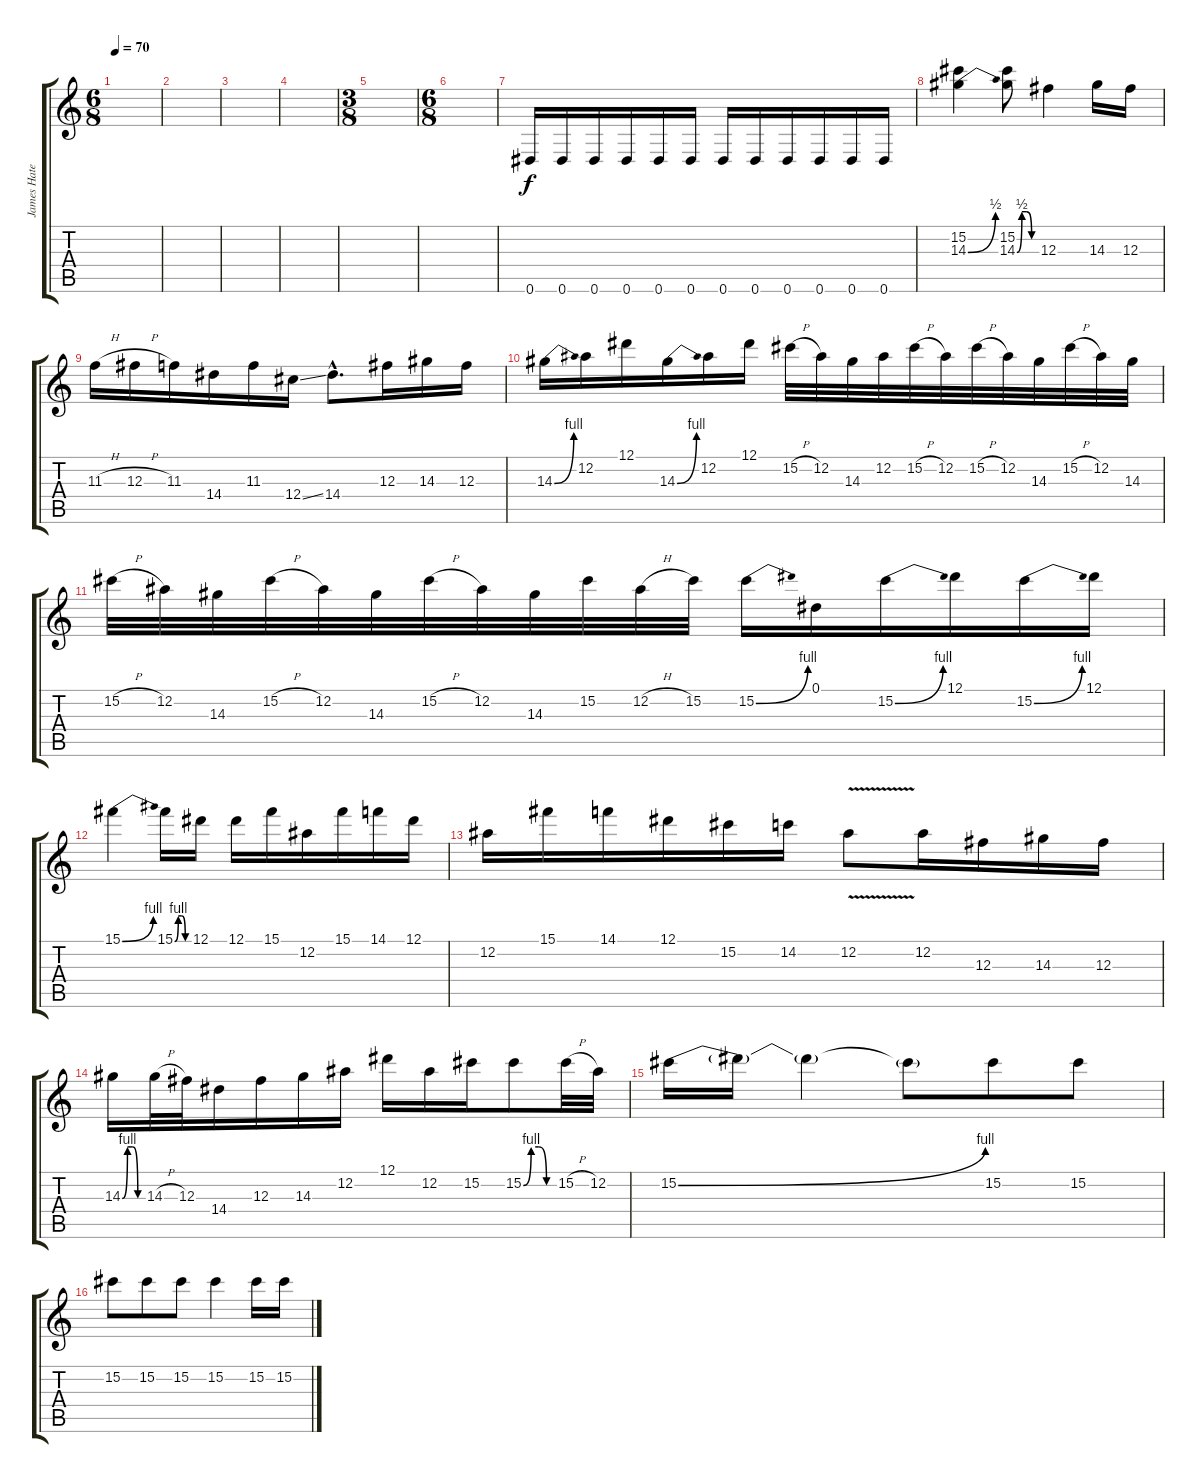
\track ("James Hatefild - Distortion" "James Hate") {instrument distortionguitar}
\staff {score tabs}
\tuning (Eb4 Bb3 Gb3 Db3 Ab2 Eb2) {hide}
\ts (6 8)
\tempo 70
\clef g2
\ks c
|
|
|
|
\ts (3 8)
|
\ts (6 8)
|
0.6.16 0.6.16 0.6.16 0.6.16 0.6.16 0.6.16 0.6.16 0.6.16 0.6.16 0.6.16 0.6.16 0.6.16 |
(15.2 14.3{be (bend 0 0 60 2)}).4 (15.2 14.3{be (custom 0 0 15 2 30 2 45 0 60 0)}).8 12.3.4 14.3.16 12.3.16 |
11.3{h}.16 12.3{h}.16 11.3.16 14.4.16 11.3.16 12.4{ss}.16 14.4{hac}.8{d} 12.3.16 14.3.16 12.3.16 |
14.3{be (bend 0 0 60 4)}.16 12.2.16 12.1.16 14.3{be (bend 0 0 60 4)}.16 12.2.16 12.1.16 15.2{h}.32 12.2.32 14.3.32 12.2.32 15.2{h}.32 12.2.32 15.2{h}.32 12.2.32 14.3.32 15.2{h}.32 12.2.32 14.3.32 |
15.2{h}.32 12.2.32 14.3.32 15.2{h}.32 12.2.32 14.3.32 15.2{h}.32 12.2.32 14.3.32 15.2.32 12.2{h}.32 15.2.32 15.2{be (bend 0 0 60 4)}.16 0.1.16 15.2{be (bend 0 0 60 4)}.16 12.1.16 15.2{be (bend 0 0 60 4)}.16 12.1.16 |
15.1{be (bend 0 0 60 4)}.4 15.1{be (custom 0 0 15 4 30 4 45 0 60 0)}.16 12.1.16 12.1.16 15.1.16 12.2.16 15.1.16 14.1.16 12.1.16 |
12.2.16 15.1.16 14.1.16 12.1.16 15.2.16 14.2.16 12.2{v}.8 12.2.16 12.3.16 14.3.16 12.3.16 |
14.3{be (custom 0 0 15 4 30 4 45 0 60 0)}.16 14.3{h}.32 12.3.32 14.4.16 12.3.16 14.3.16 12.2.16 12.1.16 12.2.16 15.2.16 15.2{be (custom 0 0 15 4 30 4 45 0 60 0)}.8 15.2{h}.32 12.2.32 |
15.2{be (bend 0 0 60 4)}.16 15.2{t}.16 15.2{t}.4 15.2{t}.8 15.2.8 15.2.8 |
15.2.8 15.2.8 15.2.8 15.2.4 15.2.16 15.2.16
